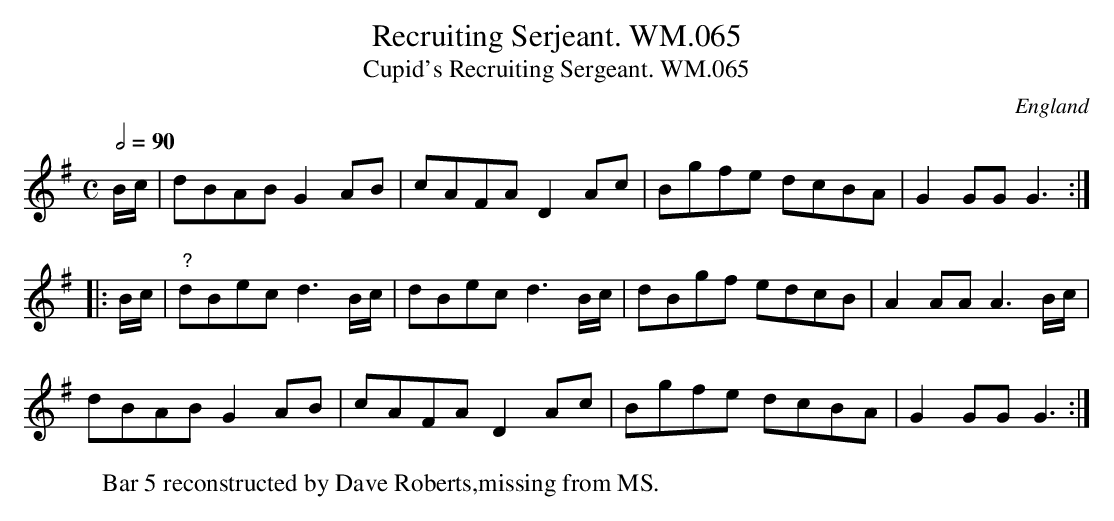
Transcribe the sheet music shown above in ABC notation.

X:1
T:Recruiting Serjeant. WM.065
T:Cupid's Recruiting Sergeant. WM.065
L:1/8
M:C
O:England
Q:1/2=90
K:G
B/c/|dBAB G2AB|cAFAD2Ac|Bgfe dcBA|G2GGG3:|!
|:B/c/|"?"dBecd3B/c/|dBecd3B/c/|dBgf edcB|A2AAA3B/c/|!
dBABG2AB|cAFAD2Ac|Bgfe dcBA|G2GGG3:|
W:Bar 5 reconstructed by Dave Roberts,missing from MS.
